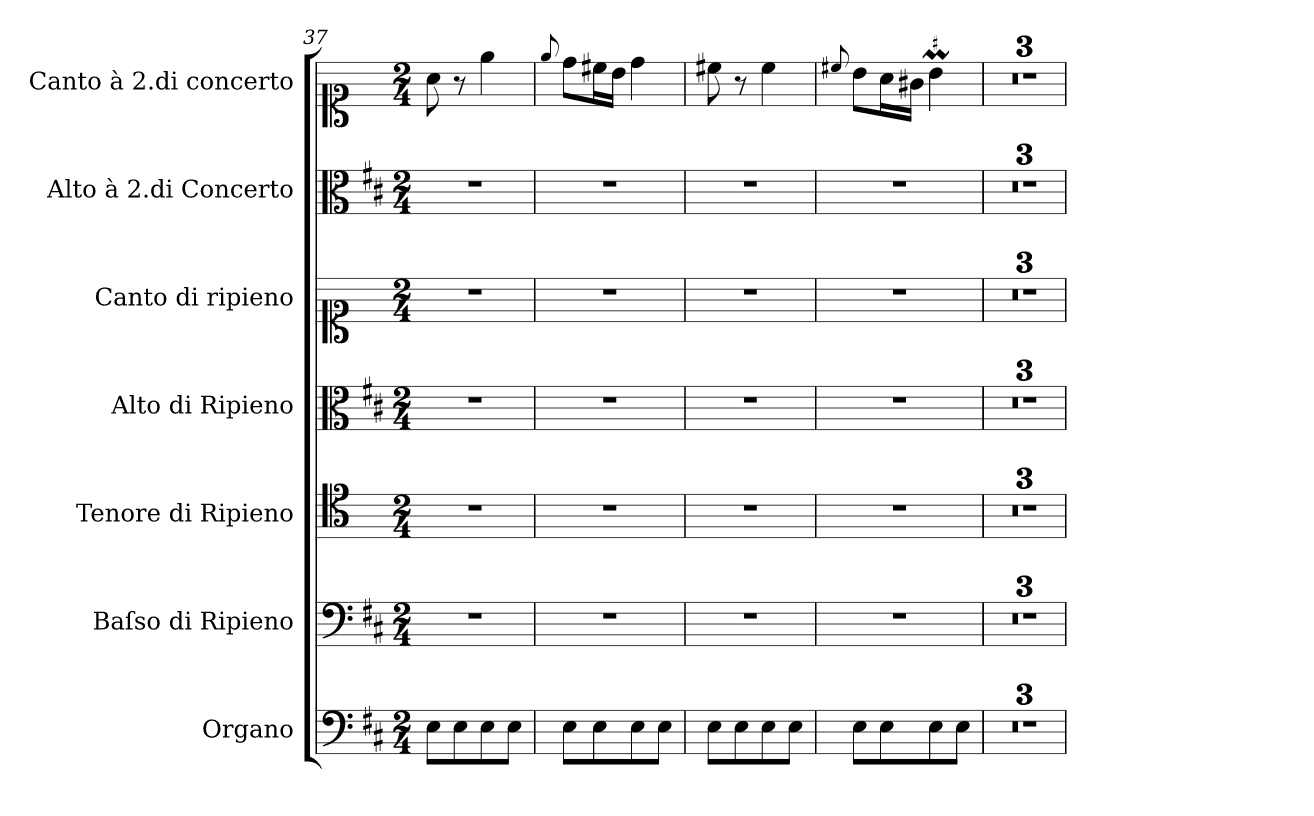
**kern	**kern	**kern	**kern	**kern	**kern	**kern
*part7	*part6	*part5	*part4	*part3	*part2	*part1
*staff7	*staff6	*staff5	*staff4	*staff3	*staff2	*staff1
*I"Organo	*I"Baſso di Ripieno	*I"Tenore di Ripieno	*I"Alto di Ripieno	*I"Canto di ripieno	*I"Alto à 2.di Concerto	*I"Canto à 2.di concerto
*I'org	*I'B rip	*I'T rip	*I'A rip	*	*I'A conc	*
*clefF4	*clefF4	*clefC4	*clefC3	*clefC1	*clefC3	*clefC1
*k[f#c#]	*k[f#c#]	*k[]	*k[f#c#]	*k[]	*k[f#c#]	*k[]
*M2/4	*M2/4	*M2/4	*M2/4	*M2/4	*M2/4	*M2/4
=37	=37	=37	=37	=37	=37	=37
8E\L	2r	2r	2r	2r	2r	8a\
8E\	.	.	.	.	.	8r
8E\	.	.	.	.	.	4ee\
8E\J	.	.	.	.	.	.
=38	=38	=38	=38	=38	=38	=38
.	.	.	.	.	.	8qqee/
8E\L	2r	2r	2r	2r	2r	8dd\L
8E\	.	.	.	.	.	16cc#\L
.	.	.	.	.	.	16b\JJ
8E\	.	.	.	.	.	4dd\
8E\J	.	.	.	.	.	.
=39	=39	=39	=39	=39	=39	=39
8E\L	2r	2r	2r	2r	2r	8cc#\
8E\	.	.	.	.	.	8r
8E\	.	.	.	.	.	4cc#\
8E\J	.	.	.	.	.	.
=40	=40	=40	=40	=40	=40	=40
.	.	.	.	.	.	8qqcc#/
8E\L	2rF	2rc	2re	2rb	2r	8b\L
8E\	.	.	.	.	.	16a\L
.	.	.	.	.	.	16g#X\JJ
8E\	.	.	.	.	.	4bM\
8E\J	.	.	.	.	.	.
=	=	=	=	=	=	=
2ryy	2rF	2rc	2re	2rb	2r	2ryy
=	=	=	=	=	=	=
2ryy	2rF	2rc	2re	2rb	2ryy	2ryy
=	=	=	=	=	=	=
2ryy	2rF	2rc	2re	2rb	2ryy	2ryy
=	=	=	=	=	=	=
*-	*-	*-	*-	*-	*-	*-
